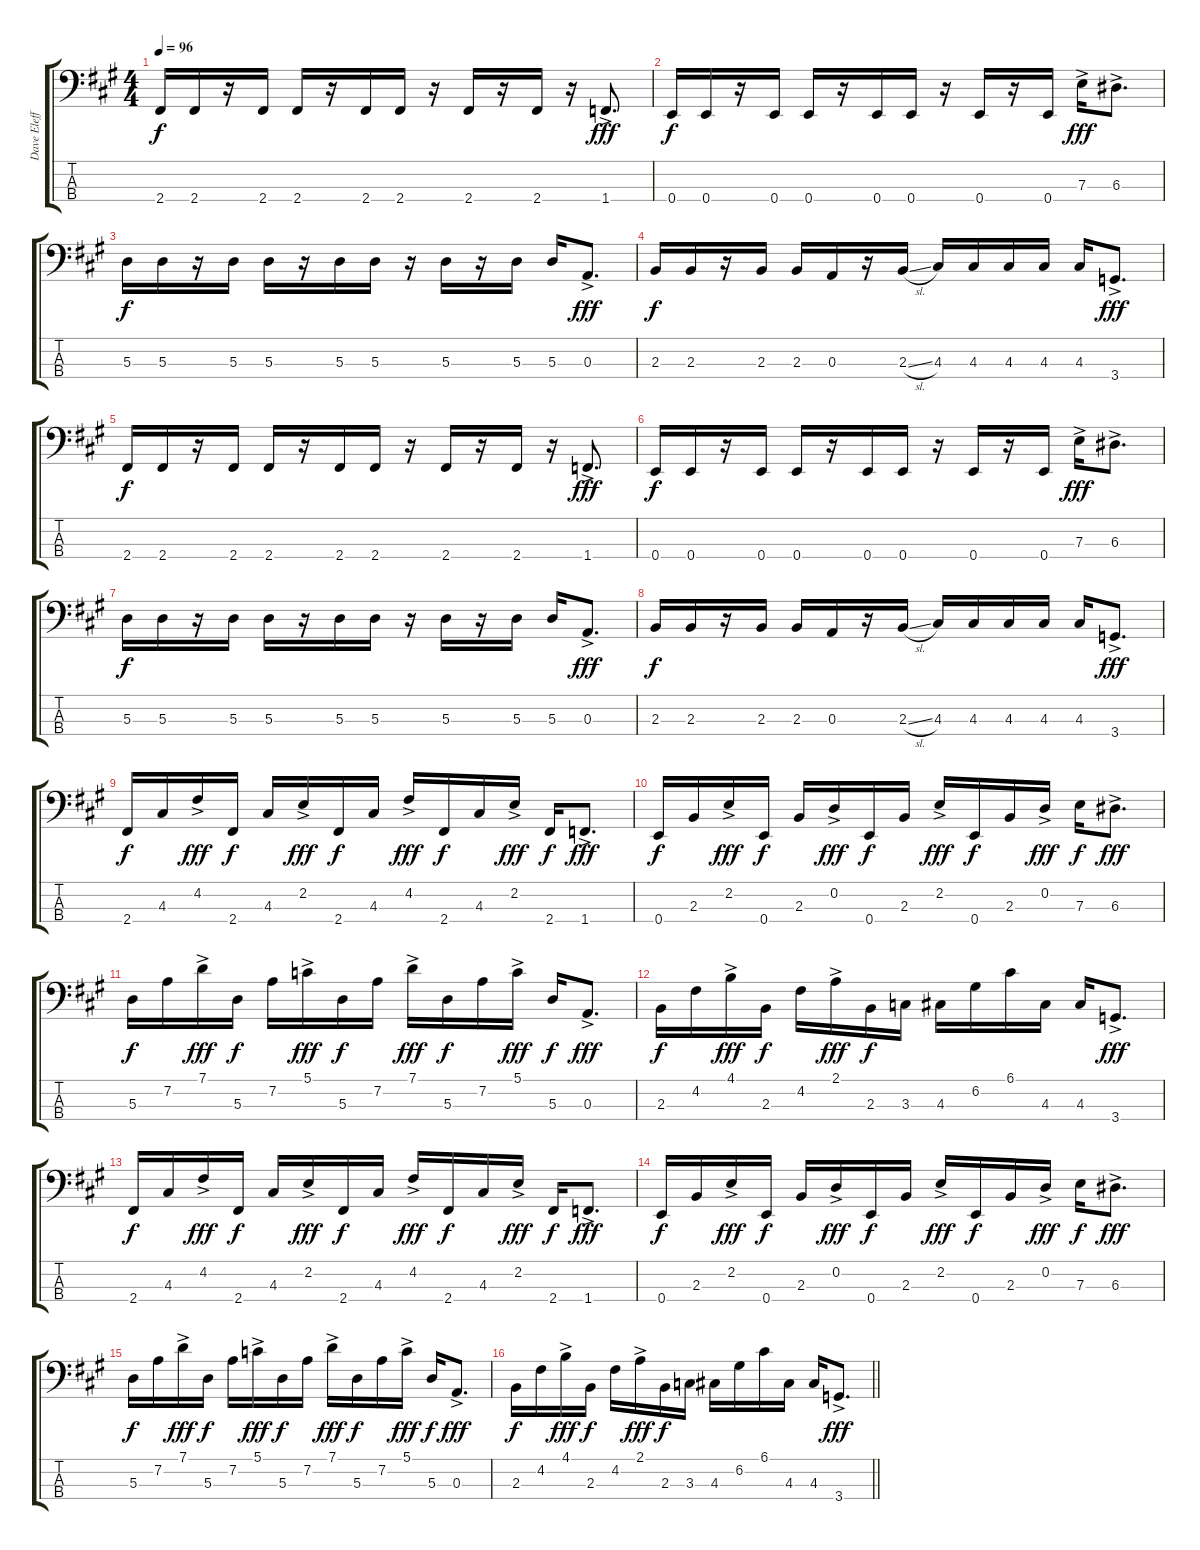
\track ("Dave Eleffson" "Dave Eleff") {instrument electricbassfinger}
\staff {score tabs}
\tuning (G2 D2 A1 E1) {hide}
\ts (4 4)
\tempo 96
\clef f4
\ks f#minor
2.4.16{dy f} 2.4.16 r.16 2.4.16 2.4.16 r.16 2.4.16 2.4.16 r.16 2.4.16 r.16 2.4.16 r.16 1.4{ac}.8{d dy fff} |
0.4.16{dy f} 0.4.16 r.16 0.4.16 0.4.16 r.16 0.4.16 0.4.16 r.16 0.4.16 r.16 0.4.16 7.3{ac}.16{dy fff} 6.3{ac}.8{d} |
5.3.16{dy f} 5.3.16 r.16 5.3.16 5.3.16 r.16 5.3.16 5.3.16 r.16 5.3.16 r.16 5.3.16 5.3.16 0.3{ac}.8{d dy fff} |
2.3.16{dy f} 2.3.16 r.16 2.3.16 2.3.16 0.3.16 r.16 2.3{sl}.16 4.3.16 4.3.16 4.3.16 4.3.16 4.3.16 3.4{ac}.8{d dy fff} |
2.4.16{dy f} 2.4.16 r.16 2.4.16 2.4.16 r.16 2.4.16 2.4.16 r.16 2.4.16 r.16 2.4.16 r.16 1.4{ac}.8{d dy fff} |
0.4.16{dy f} 0.4.16 r.16 0.4.16 0.4.16 r.16 0.4.16 0.4.16 r.16 0.4.16 r.16 0.4.16 7.3{ac}.16{dy fff} 6.3{ac}.8{d} |
5.3.16{dy f} 5.3.16 r.16 5.3.16 5.3.16 r.16 5.3.16 5.3.16 r.16 5.3.16 r.16 5.3.16 5.3.16 0.3{ac}.8{d dy fff} |
2.3.16{dy f} 2.3.16 r.16 2.3.16 2.3.16 0.3.16 r.16 2.3{sl}.16 4.3.16 4.3.16 4.3.16 4.3.16 4.3.16 3.4{ac}.8{d dy fff} |
2.4.16{dy f} 4.3.16 4.2{ac}.16{dy fff} 2.4.16{dy f} 4.3.16 2.2{ac}.16{dy fff} 2.4.16{dy f} 4.3.16 4.2{ac}.16{dy fff} 2.4.16{dy f} 4.3.16 2.2{ac}.16{dy fff} 2.4.16{dy f} 1.4{ac}.8{d dy fff} |
0.4.16{dy f} 2.3.16 2.2{ac}.16{dy fff} 0.4.16{dy f} 2.3.16 0.2{ac}.16{dy fff} 0.4.16{dy f} 2.3.16 2.2{ac}.16{dy fff} 0.4.16{dy f} 2.3.16 0.2{ac}.16{dy fff} 7.3.16{dy f} 6.3{ac}.8{d dy fff} |
5.3.16{dy f} 7.2.16 7.1{ac}.16{dy fff} 5.3.16{dy f} 7.2.16 5.1{ac}.16{dy fff} 5.3.16{dy f} 7.2.16 7.1{ac}.16{dy fff} 5.3.16{dy f} 7.2.16 5.1{ac}.16{dy fff} 5.3.16{dy f} 0.3{ac}.8{d dy fff} |
2.3.16{dy f} 4.2.16 4.1{ac}.16{dy fff} 2.3.16{dy f} 4.2.16 2.1{ac}.16{dy fff} 2.3.16{dy f} 3.3.16 4.3.16 6.2.16 6.1.16 4.3.16 4.3.16 3.4{ac}.8{d dy fff} |
2.4.16{dy f} 4.3.16 4.2{ac}.16{dy fff} 2.4.16{dy f} 4.3.16 2.2{ac}.16{dy fff} 2.4.16{dy f} 4.3.16 4.2{ac}.16{dy fff} 2.4.16{dy f} 4.3.16 2.2{ac}.16{dy fff} 2.4.16{dy f} 1.4{ac}.8{d dy fff} |
0.4.16{dy f} 2.3.16 2.2{ac}.16{dy fff} 0.4.16{dy f} 2.3.16 0.2{ac}.16{dy fff} 0.4.16{dy f} 2.3.16 2.2{ac}.16{dy fff} 0.4.16{dy f} 2.3.16 0.2{ac}.16{dy fff} 7.3.16{dy f} 6.3{ac}.8{d dy fff} |
5.3.16{dy f} 7.2.16 7.1{ac}.16{dy fff} 5.3.16{dy f} 7.2.16 5.1{ac}.16{dy fff} 5.3.16{dy f} 7.2.16 7.1{ac}.16{dy fff} 5.3.16{dy f} 7.2.16 5.1{ac}.16{dy fff} 5.3.16{dy f} 0.3{ac}.8{d dy fff} |
\barLineRight lightlight
2.3.16{dy f} 4.2.16 4.1{ac}.16{dy fff} 2.3.16{dy f} 4.2.16 2.1{ac}.16{dy fff} 2.3.16{dy f} 3.3.16 4.3.16 6.2.16 6.1.16 4.3.16 4.3.16 3.4{ac}.8{d dy fff}
